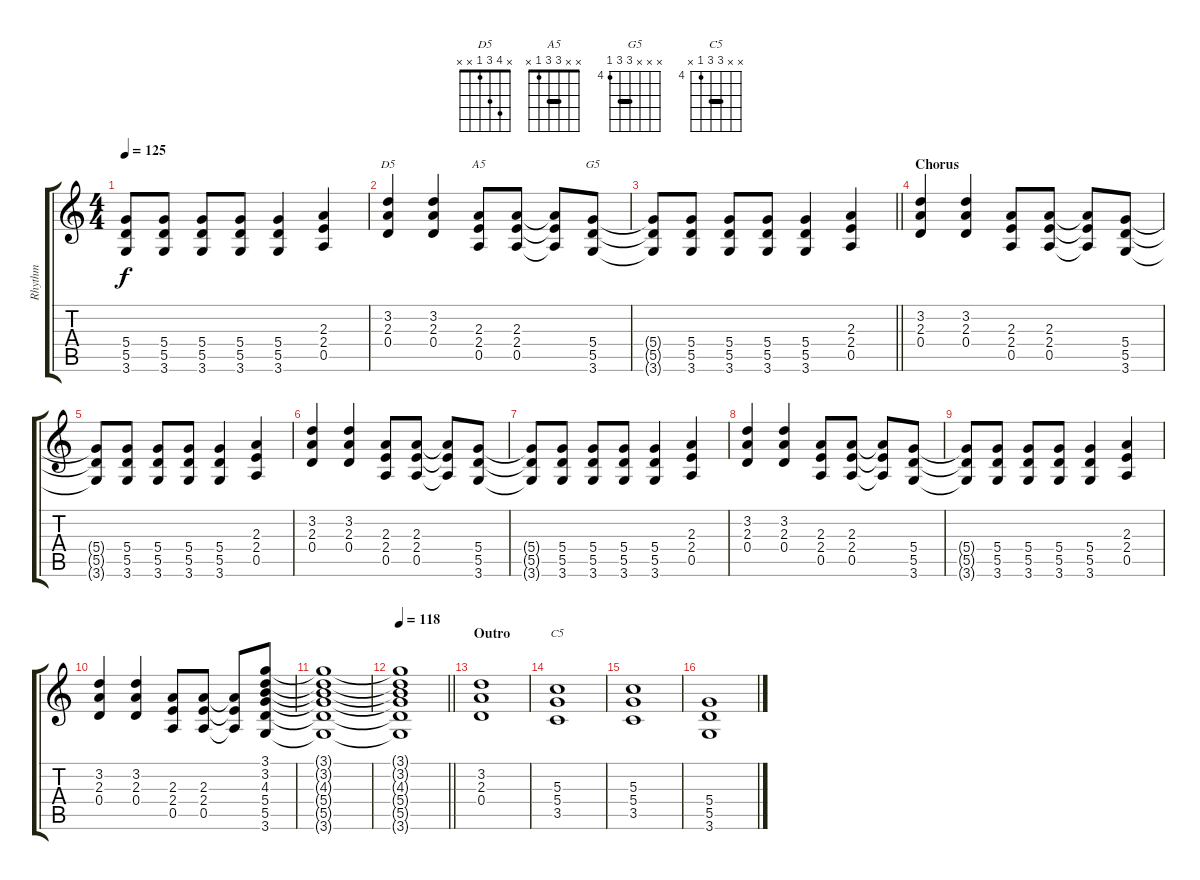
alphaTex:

\track ("Rhythm" "Rhythm") {instrument acousticguitarsteel}
\staff {score tabs}
\tuning (E4 B3 G3 D3 A2 E2) {hide}
\chord ("D5" x 4 3 1 x x)
\chord ("A5" x x 3 3 1 x) {barre 3}
\chord ("G5" x x x 6 6 4) {firstfret 4 barre 6}
\chord ("C5" x x 6 6 4 x) {firstfret 4 barre 6}
\ts (4 4)
\tempo 125
\clef g2
\ks c
(5.4{t} 5.5{t} 3.6{t}).8{dy f} (5.4 5.5 3.6).8 (5.4 5.5 3.6).8 (5.4 5.5 3.6).8 (5.4 5.5 3.6).4 (2.3 2.4 0.5).4 |
(3.2 2.3 0.4).4{ch "D5"} (3.2 2.3 0.4).4 (2.3 2.4 0.5).8{ch "A5"} (2.3 2.4 0.5).8 (2.3{t} 2.4{t} 0.5{t}).8 (5.4 5.5 3.6).8{ch "G5"} |
\barLineRight lightlight
(5.4{t} 5.5{t} 3.6{t}).8 (5.4 5.5 3.6).8 (5.4 5.5 3.6).8 (5.4 5.5 3.6).8 (5.4 5.5 3.6).4 (2.3 2.4 0.5).4 |
\section ("" "Chorus")
(3.2 2.3 0.4).4 (3.2 2.3 0.4).4 (2.3 2.4 0.5).8 (2.3 2.4 0.5).8 (2.3{t} 2.4{t} 0.5{t}).8 (5.4 5.5 3.6).8 |
(5.4{t} 5.5{t} 3.6{t}).8 (5.4 5.5 3.6).8 (5.4 5.5 3.6).8 (5.4 5.5 3.6).8 (5.4 5.5 3.6).4 (2.3 2.4 0.5).4 |
(3.2 2.3 0.4).4 (3.2 2.3 0.4).4 (2.3 2.4 0.5).8 (2.3 2.4 0.5).8 (2.3{t} 2.4{t} 0.5{t}).8 (5.4 5.5 3.6).8 |
(5.4{t} 5.5{t} 3.6{t}).8 (5.4 5.5 3.6).8 (5.4 5.5 3.6).8 (5.4 5.5 3.6).8 (5.4 5.5 3.6).4 (2.3 2.4 0.5).4 |
(3.2 2.3 0.4).4 (3.2 2.3 0.4).4 (2.3 2.4 0.5).8 (2.3 2.4 0.5).8 (2.3{t} 2.4{t} 0.5{t}).8 (5.4 5.5 3.6).8 |
(5.4{t} 5.5{t} 3.6{t}).8 (5.4 5.5 3.6).8 (5.4 5.5 3.6).8 (5.4 5.5 3.6).8 (5.4 5.5 3.6).4 (2.3 2.4 0.5).4 |
(3.2 2.3 0.4).4 (3.2 2.3 0.4).4 (2.3 2.4 0.5).8 (2.3 2.4 0.5).8 (2.3{t} 2.4{t} 0.5{t}).8 (3.1 3.2 4.3 5.4 5.5 3.6).8 |
(3.1{t} 3.2{t} 4.3{t} 5.4{t} 5.5{t} 3.6{t}).1 |
\tempo 118
\barLineRight lightlight
(3.1{t} 3.2{t} 4.3{t} 5.4{t} 5.5{t} 3.6{t}).1 |
\section ("" "Outro")
(3.2 2.3 0.4).1 |
(5.3 5.4 3.5).1{ch "C5"} |
(5.3 5.4 3.5).1 |
(5.4 5.5 3.6).1
